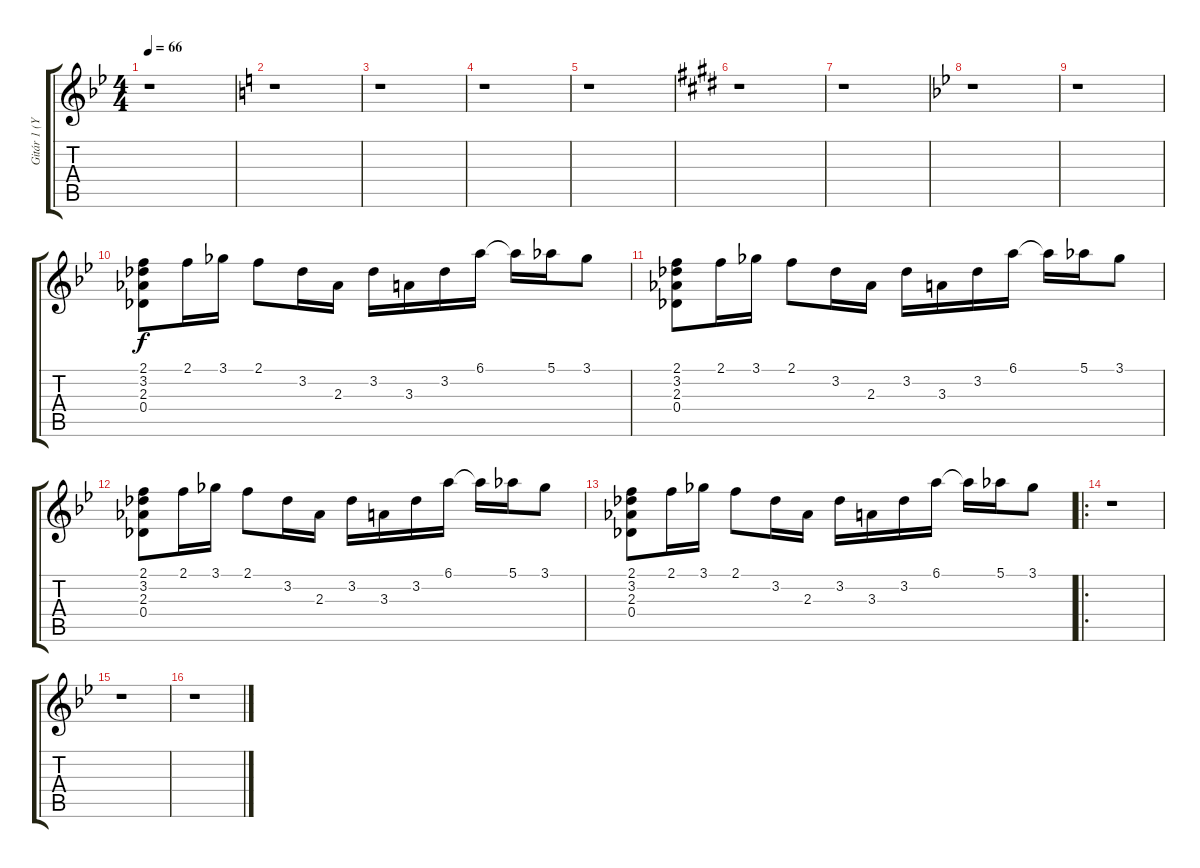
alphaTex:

\track ("Gitár 1 (Yngwie Malmsteen)" "Gitár 1 (Y") {instrument electricguitarclean}
\staff {score tabs}
\tuning (Eb4 Bb3 Gb3 Db3 Ab2 Eb2) {hide}
\ts (4 4)
\tempo 66
\clef g2
\ks bb
r.1{dy f} |
\ks c
r.1 |
r.1 |
r.1 |
r.1 |
\ks e
r.1 |
r.1 |
\ks bb
r.1 |
r.1 |
(2.1 3.2 2.3 0.4).8 2.1.16 3.1.16 2.1.8 3.2.16 2.3.16 3.2.16 3.3.16 3.2.16 6.1.16 6.1{t}.16 5.1.16 3.1.8 |
(2.1 3.2 2.3 0.4).8 2.1.16 3.1.16 2.1.8 3.2.16 2.3.16 3.2.16 3.3.16 3.2.16 6.1.16 6.1{t}.16 5.1.16 3.1.8 |
(2.1 3.2 2.3 0.4).8 2.1.16 3.1.16 2.1.8 3.2.16 2.3.16 3.2.16 3.3.16 3.2.16 6.1.16 6.1{t}.16 5.1.16 3.1.8 |
(2.1 3.2 2.3 0.4).8 2.1.16 3.1.16 2.1.8 3.2.16 2.3.16 3.2.16 3.3.16 3.2.16 6.1.16 6.1{t}.16 5.1.16 3.1.8 |
\ro
r.1 |
r.1 |
r.1
